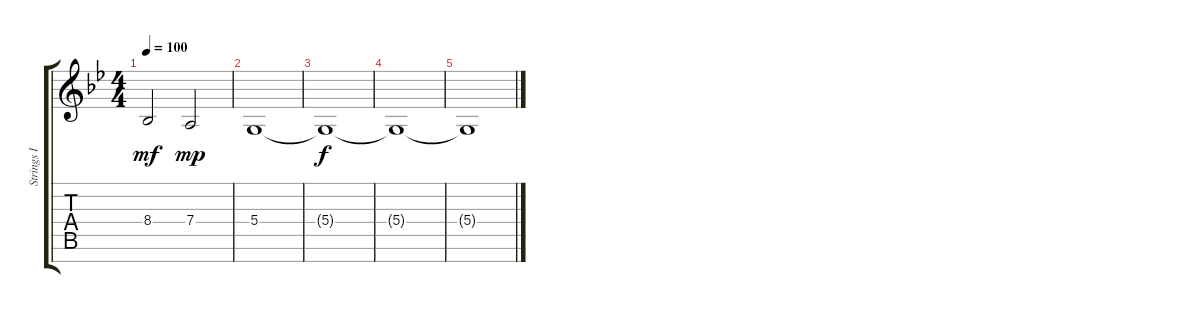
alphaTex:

\track ("Strings I" "Strings I") {instrument stringensemble1}
\staff {score tabs}
\tuning (E4 B3 G3 D3 A2 E2 B1) {hide}
\ts (4 4)
\tempo 100
\clef g2
\ks gminor
8.4{t}.2{dy mf} 7.4.2{dy mp} |
5.4.1 |
5.4{t}.1{dy f volume 0} |
5.4{t}.1 |
5.4{t}.1
